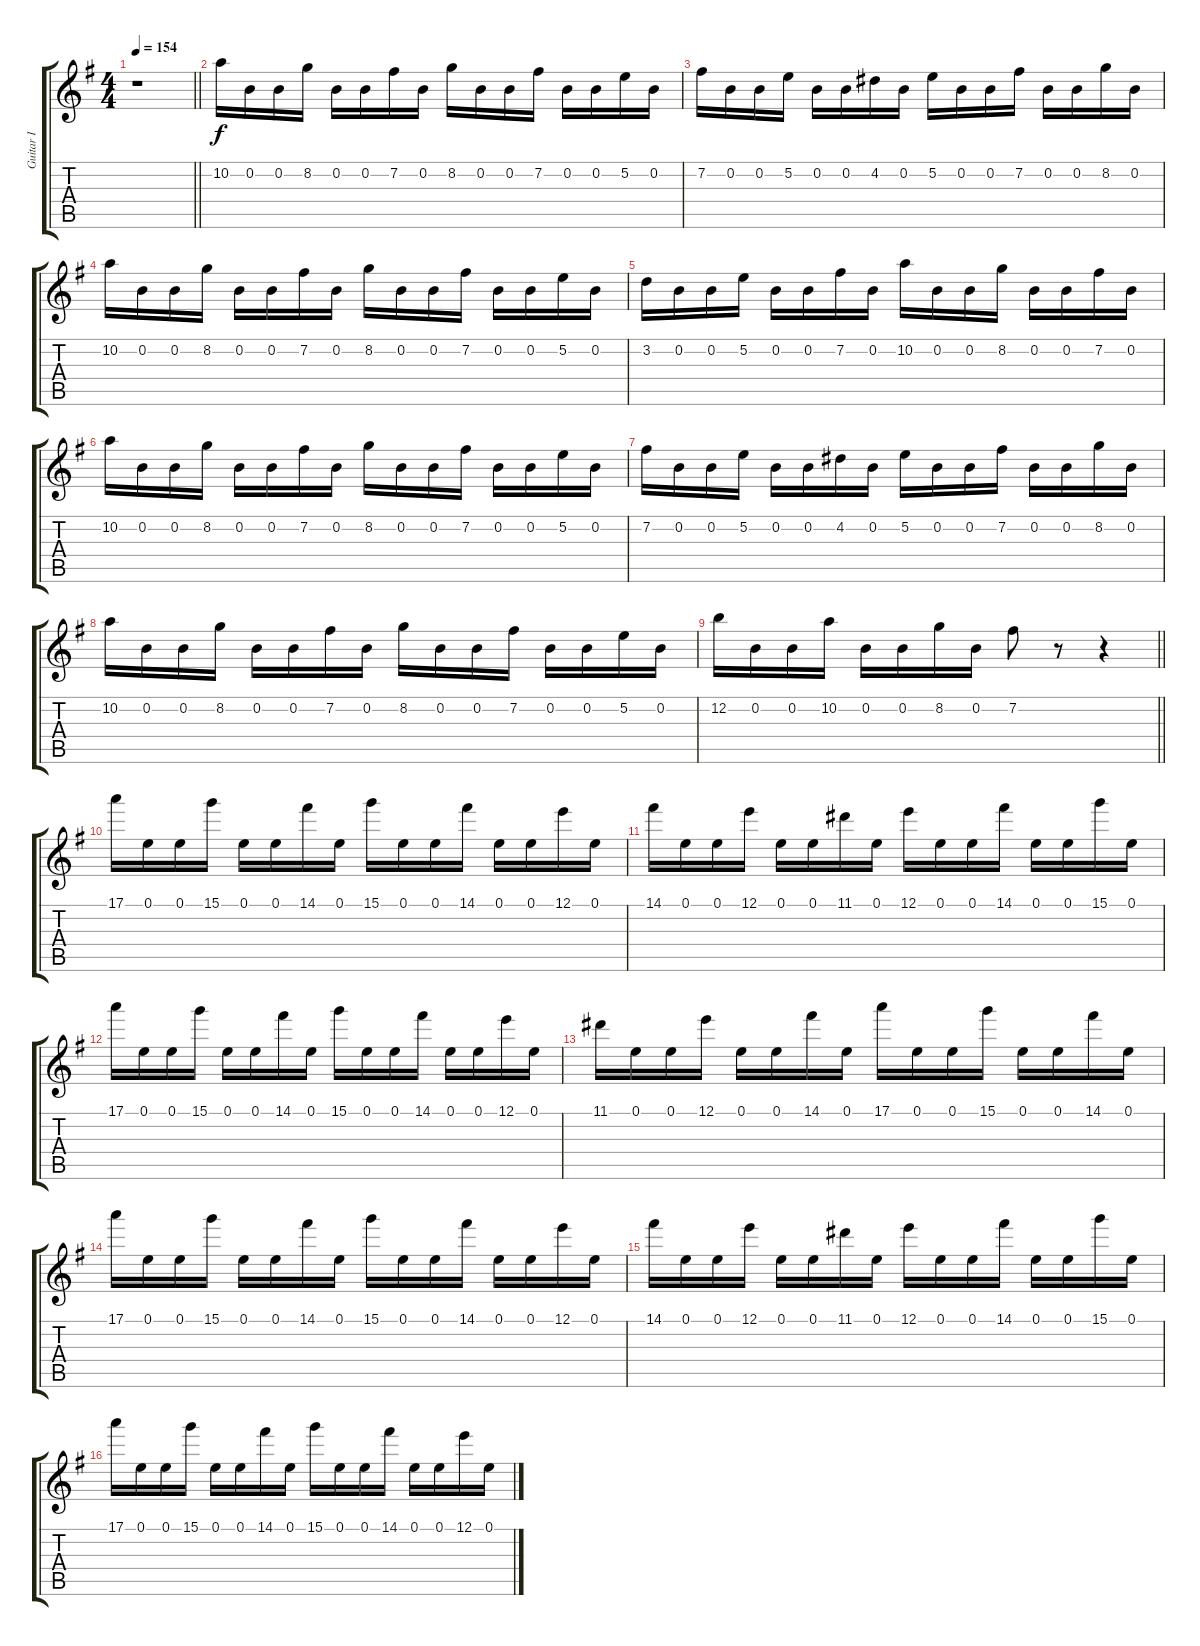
\track ("Guitar I" "Guitar I") {instrument overdrivenguitar}
\staff {score tabs}
\tuning (E4 B3 G3 D3 A2 E2) {hide}
\ts (4 4)
\tempo 154
\clef g2
\barLineRight lightlight
\ks g
r.1{dy f instrument overdrivenguitar} |
10.2.16 0.2.16 0.2.16 8.2.16 0.2.16 0.2.16 7.2.16 0.2.16 8.2.16 0.2.16 0.2.16 7.2.16 0.2.16 0.2.16 5.2.16 0.2.16 |
7.2.16 0.2.16 0.2.16 5.2.16 0.2.16 0.2.16 4.2.16 0.2.16 5.2.16 0.2.16 0.2.16 7.2.16 0.2.16 0.2.16 8.2.16 0.2.16 |
10.2.16 0.2.16 0.2.16 8.2.16 0.2.16 0.2.16 7.2.16 0.2.16 8.2.16 0.2.16 0.2.16 7.2.16 0.2.16 0.2.16 5.2.16 0.2.16 |
3.2.16 0.2.16 0.2.16 5.2.16 0.2.16 0.2.16 7.2.16 0.2.16 10.2.16 0.2.16 0.2.16 8.2.16 0.2.16 0.2.16 7.2.16 0.2.16 |
10.2.16 0.2.16 0.2.16 8.2.16 0.2.16 0.2.16 7.2.16 0.2.16 8.2.16 0.2.16 0.2.16 7.2.16 0.2.16 0.2.16 5.2.16 0.2.16 |
7.2.16 0.2.16 0.2.16 5.2.16 0.2.16 0.2.16 4.2.16 0.2.16 5.2.16 0.2.16 0.2.16 7.2.16 0.2.16 0.2.16 8.2.16 0.2.16 |
10.2.16 0.2.16 0.2.16 8.2.16 0.2.16 0.2.16 7.2.16 0.2.16 8.2.16 0.2.16 0.2.16 7.2.16 0.2.16 0.2.16 5.2.16 0.2.16 |
\barLineRight lightlight
12.2.16 0.2.16 0.2.16 10.2.16 0.2.16 0.2.16 8.2.16 0.2.16 7.2.8 r.8 r.4 |
17.1.16 0.1.16 0.1.16 15.1.16 0.1.16 0.1.16 14.1.16 0.1.16 15.1.16 0.1.16 0.1.16 14.1.16 0.1.16 0.1.16 12.1.16 0.1.16 |
14.1.16 0.1.16 0.1.16 12.1.16 0.1.16 0.1.16 11.1.16 0.1.16 12.1.16 0.1.16 0.1.16 14.1.16 0.1.16 0.1.16 15.1.16 0.1.16 |
17.1.16 0.1.16 0.1.16 15.1.16 0.1.16 0.1.16 14.1.16 0.1.16 15.1.16 0.1.16 0.1.16 14.1.16 0.1.16 0.1.16 12.1.16 0.1.16 |
11.1.16 0.1.16 0.1.16 12.1.16 0.1.16 0.1.16 14.1.16 0.1.16 17.1.16 0.1.16 0.1.16 15.1.16 0.1.16 0.1.16 14.1.16 0.1.16 |
17.1.16 0.1.16 0.1.16 15.1.16 0.1.16 0.1.16 14.1.16 0.1.16 15.1.16 0.1.16 0.1.16 14.1.16 0.1.16 0.1.16 12.1.16 0.1.16 |
14.1.16 0.1.16 0.1.16 12.1.16 0.1.16 0.1.16 11.1.16 0.1.16 12.1.16 0.1.16 0.1.16 14.1.16 0.1.16 0.1.16 15.1.16 0.1.16 |
17.1.16 0.1.16 0.1.16 15.1.16 0.1.16 0.1.16 14.1.16 0.1.16 15.1.16 0.1.16 0.1.16 14.1.16 0.1.16 0.1.16 12.1.16 0.1.16
